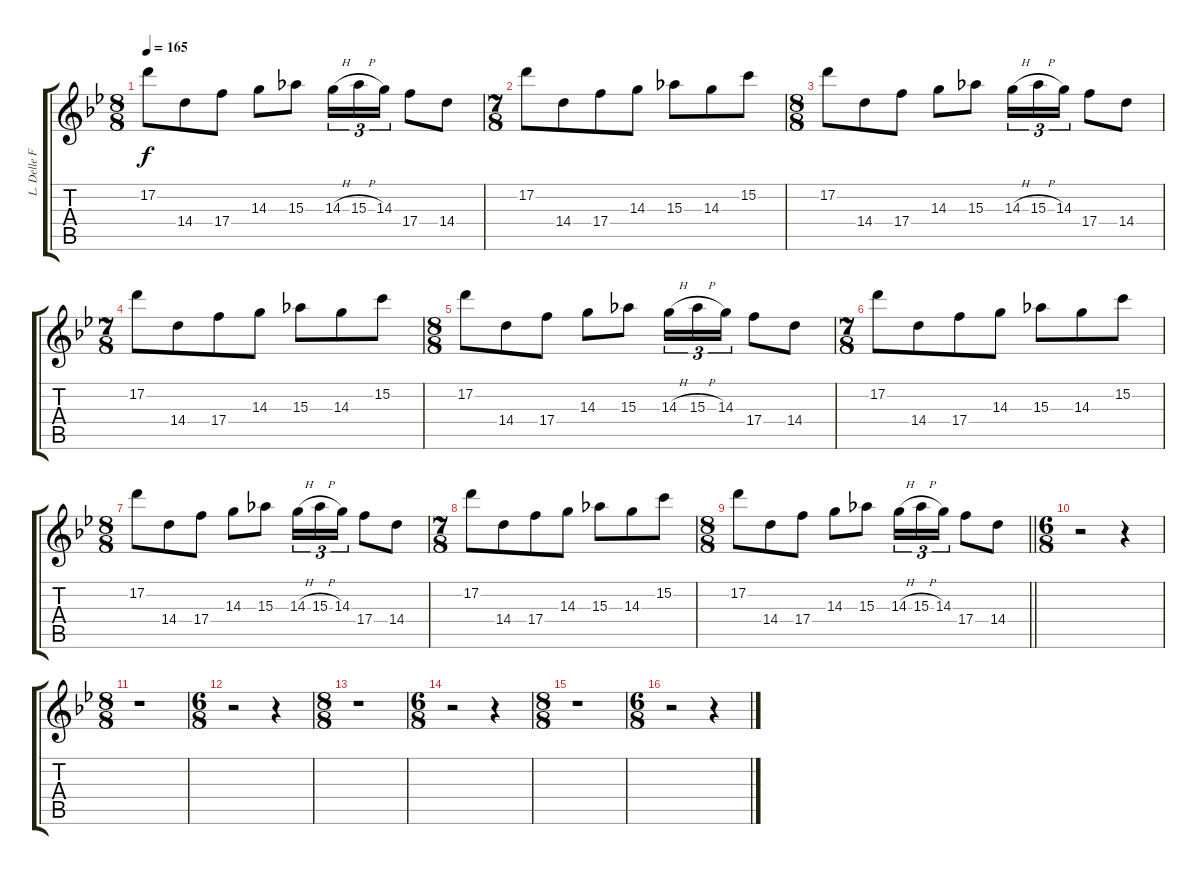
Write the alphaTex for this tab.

\track ("L. Delle Fave (Lead Guitar)" "L. Delle F") {instrument overdrivenguitar}
\staff {score tabs}
\tuning (D4 A3 F3 C3 G2 D2) {hide}
\ts (8 8)
\tempo 165
\clef g2
\ks gminor
17.2.8{dy f} 14.4.8 17.4.8 14.3.8 15.3.8 14.3{h}.16{tu (3 2)} 15.3{h}.16{tu (3 2)} 14.3.16{tu (3 2)} 17.4.8 14.4.8 |
\ts (7 8)
17.2.8 14.4.8 17.4.8 14.3.8 15.3.8 14.3.8 15.2.8 |
\ts (8 8)
17.2.8 14.4.8 17.4.8 14.3.8 15.3.8 14.3{h}.16{tu (3 2)} 15.3{h}.16{tu (3 2)} 14.3.16{tu (3 2)} 17.4.8 14.4.8 |
\ts (7 8)
17.2.8 14.4.8 17.4.8 14.3.8 15.3.8 14.3.8 15.2.8 |
\ts (8 8)
17.2.8 14.4.8 17.4.8 14.3.8 15.3.8 14.3{h}.16{tu (3 2)} 15.3{h}.16{tu (3 2)} 14.3.16{tu (3 2)} 17.4.8 14.4.8 |
\ts (7 8)
17.2.8 14.4.8 17.4.8 14.3.8 15.3.8 14.3.8 15.2.8 |
\ts (8 8)
17.2.8 14.4.8 17.4.8 14.3.8 15.3.8 14.3{h}.16{tu (3 2)} 15.3{h}.16{tu (3 2)} 14.3.16{tu (3 2)} 17.4.8 14.4.8 |
\ts (7 8)
17.2.8 14.4.8 17.4.8 14.3.8 15.3.8 14.3.8 15.2.8 |
\ts (8 8)
\barLineRight lightlight
17.2.8 14.4.8 17.4.8 14.3.8 15.3.8 14.3{h}.16{tu (3 2)} 15.3{h}.16{tu (3 2)} 14.3.16{tu (3 2)} 17.4.8 14.4.8 |
\ts (6 8)
r.2 r.4 |
\ts (8 8)
r.1 |
\ts (6 8)
r.2 r.4 |
\ts (8 8)
r.1 |
\ts (6 8)
r.2 r.4 |
\ts (8 8)
r.1 |
\ts (6 8)
r.2 r.4
